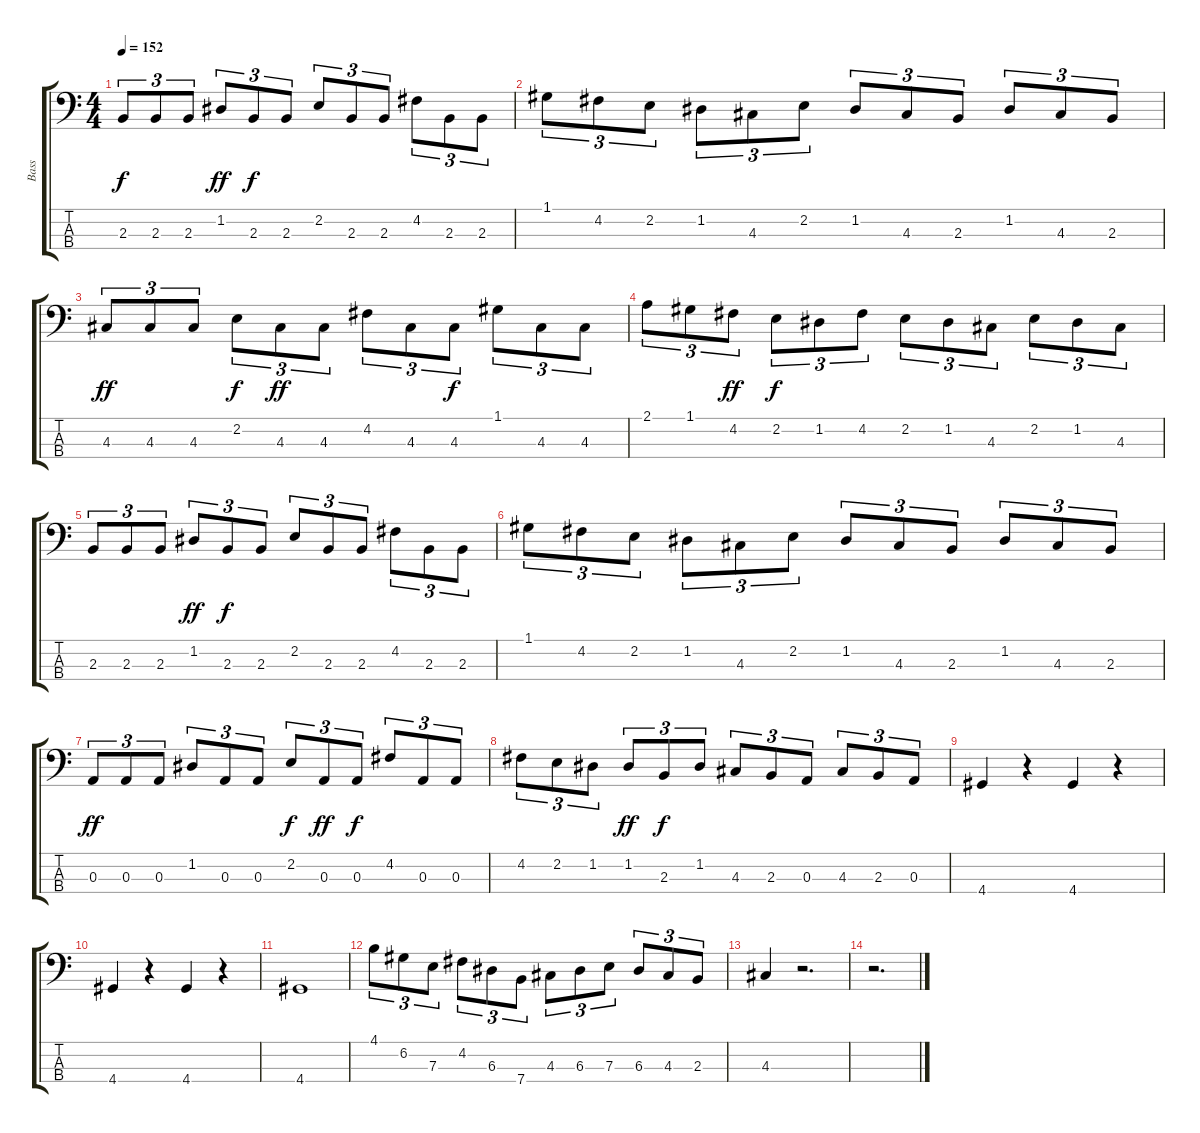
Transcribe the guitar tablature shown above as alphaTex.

\track ("Bass" "Bass") {instrument electricbassfinger}
\staff {score tabs}
\tuning (G2 D2 A1 E1) {hide}
\ts (4 4)
\tempo 152
\clef f4
\ks c
2.3.8{tu (3 2) dy f} 2.3.8{tu (3 2)} 2.3.8{tu (3 2)} 1.2.8{tu (3 2) dy ff} 2.3.8{tu (3 2) dy f} 2.3.8{tu (3 2)} 2.2.8{tu (3 2)} 2.3.8{tu (3 2)} 2.3.8{tu (3 2)} 4.2.8{tu (3 2)} 2.3.8{tu (3 2)} 2.3.8{tu (3 2)} |
1.1.8{tu (3 2)} 4.2.8{tu (3 2)} 2.2.8{tu (3 2)} 1.2.8{tu (3 2)} 4.3.8{tu (3 2)} 2.2.8{tu (3 2)} 1.2.8{tu (3 2)} 4.3.8{tu (3 2)} 2.3.8{tu (3 2)} 1.2.8{tu (3 2)} 4.3.8{tu (3 2)} 2.3.8{tu (3 2)} |
4.3.8{tu (3 2) dy ff} 4.3.8{tu (3 2)} 4.3.8{tu (3 2)} 2.2.8{tu (3 2) dy f} 4.3.8{tu (3 2) dy ff} 4.3.8{tu (3 2)} 4.2.8{tu (3 2)} 4.3.8{tu (3 2)} 4.3.8{tu (3 2) dy f} 1.1.8{tu (3 2)} 4.3.8{tu (3 2)} 4.3.8{tu (3 2)} |
2.1.8{tu (3 2)} 1.1.8{tu (3 2)} 4.2.8{tu (3 2) dy ff} 2.2.8{tu (3 2) dy f} 1.2.8{tu (3 2)} 4.2.8{tu (3 2)} 2.2.8{tu (3 2)} 1.2.8{tu (3 2)} 4.3.8{tu (3 2)} 2.2.8{tu (3 2)} 1.2.8{tu (3 2)} 4.3.8{tu (3 2)} |
2.3.8{tu (3 2)} 2.3.8{tu (3 2)} 2.3.8{tu (3 2)} 1.2.8{tu (3 2) dy ff} 2.3.8{tu (3 2) dy f} 2.3.8{tu (3 2)} 2.2.8{tu (3 2)} 2.3.8{tu (3 2)} 2.3.8{tu (3 2)} 4.2.8{tu (3 2)} 2.3.8{tu (3 2)} 2.3.8{tu (3 2)} |
1.1.8{tu (3 2)} 4.2.8{tu (3 2)} 2.2.8{tu (3 2)} 1.2.8{tu (3 2)} 4.3.8{tu (3 2)} 2.2.8{tu (3 2)} 1.2.8{tu (3 2)} 4.3.8{tu (3 2)} 2.3.8{tu (3 2)} 1.2.8{tu (3 2)} 4.3.8{tu (3 2)} 2.3.8{tu (3 2)} |
0.3.8{tu (3 2) dy ff} 0.3.8{tu (3 2)} 0.3.8{tu (3 2)} 1.2.8{tu (3 2)} 0.3.8{tu (3 2)} 0.3.8{tu (3 2)} 2.2.8{tu (3 2) dy f} 0.3.8{tu (3 2) dy ff} 0.3.8{tu (3 2) dy f} 4.2.8{tu (3 2)} 0.3.8{tu (3 2)} 0.3.8{tu (3 2)} |
4.2.8{tu (3 2)} 2.2.8{tu (3 2)} 1.2.8{tu (3 2)} 1.2.8{tu (3 2) dy ff} 2.3.8{tu (3 2) dy f} 1.2.8{tu (3 2)} 4.3.8{tu (3 2)} 2.3.8{tu (3 2)} 0.3.8{tu (3 2)} 4.3.8{tu (3 2)} 2.3.8{tu (3 2)} 0.3.8{tu (3 2)} |
4.4.4 r.4 4.4.4 r.4 |
4.4.4 r.4 4.4.4 r.4 |
4.4.1 |
4.1.8{tu (3 2)} 6.2.8{tu (3 2)} 7.3.8{tu (3 2)} 4.2.8{tu (3 2)} 6.3.8{tu (3 2)} 7.4.8{tu (3 2)} 4.3.8{tu (3 2)} 6.3.8{tu (3 2)} 7.3.8{tu (3 2)} 6.3.8{tu (3 2)} 4.3.8{tu (3 2)} 2.3.8{tu (3 2)} |
4.3.4 r.2{d} |
r.2{d}
